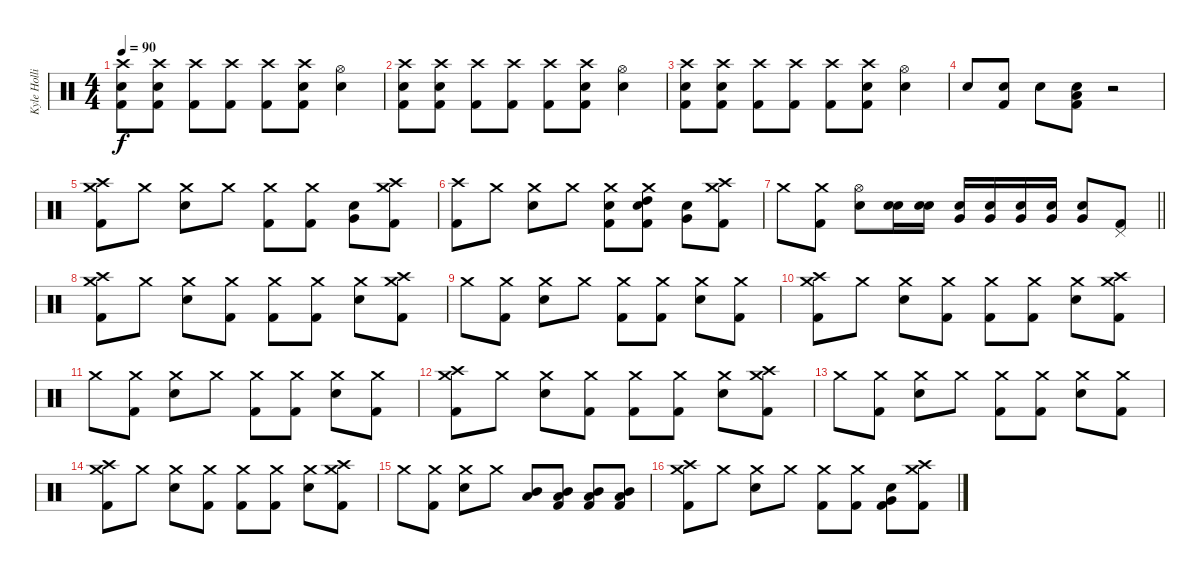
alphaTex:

\track ("Kyle Hollinger" "Kyle Holli") {instrument percussion}
\staff {score}
\articulation defaults
\ts (4 4)
\tempo 90
\clef neutral
\ks c
("Crash high (hit)" "Snare (hit) 2" "Kick (hit) 2").8{dy f} ("Crash high (hit)" "Snare (hit) 2" "Kick (hit) 2").8 ("Crash high (hit)" "Kick (hit) 2").8 ("Crash high (hit)" "Kick (hit) 2").8 ("Crash high (hit)" "Kick (hit) 2").8 ("Crash high (hit)" "Snare (hit) 2" "Kick (hit) 2").8 ("Hi-Hat (open)" "Snare (hit) 2").4 |
("Crash high (hit)" "Snare (hit) 2" "Kick (hit) 2").8 ("Crash high (hit)" "Snare (hit) 2" "Kick (hit) 2").8 ("Crash high (hit)" "Kick (hit) 2").8 ("Crash high (hit)" "Kick (hit) 2").8 ("Crash high (hit)" "Kick (hit) 2").8 ("Crash high (hit)" "Snare (hit) 2" "Kick (hit) 2").8 ("Hi-Hat (open)" "Snare (hit) 2").4 |
("Crash high (hit)" "Snare (hit) 2" "Kick (hit) 2").8 ("Crash high (hit)" "Snare (hit) 2" "Kick (hit) 2").8 ("Crash high (hit)" "Kick (hit) 2").8 ("Crash high (hit)" "Kick (hit) 2").8 ("Crash high (hit)" "Kick (hit) 2").8 ("Crash high (hit)" "Snare (hit) 2" "Kick (hit) 2").8 ("Hi-Hat (open)" "Snare (hit) 2").4 |
"Electric Snare (hit)".8 ("Electric Snare (hit)" "Kick (hit) 2").8 "Electric Snare (hit)".8 ("Snare (hit) 2" "Kick (hit) 2" "Low Floor Tom (hit)").8 r.2 |
("Crash high (hit)" "Crash medium (hit)" "Kick (hit) 2").8 "Crash medium (hit)".8 ("Crash medium (hit)" "Snare (hit) 2").8 "Crash medium (hit)".8 ("Crash medium (hit)" "Kick (hit) 2").8 ("Crash medium (hit)" "Kick (hit) 2").8 ("Snare (hit) 2" "Very Low Tom (hit)").8 ("Crash high (hit)" "Crash medium (hit)" "Kick (hit) 2").8 |
("Crash high (hit)" "Kick (hit) 2").8 "Crash medium (hit)".8 ("Crash medium (hit)" "Snare (hit) 2").8 "Crash medium (hit)".8 ("Crash medium (hit)" "Snare (hit) 2" "Kick (hit) 2").8 ("Crash medium (hit)" "Snare (hit) 2" "Kick (hit) 2" "High Tom (hit)").8 ("Snare (hit) 2" "Very Low Tom (hit)").8 ("Crash high (hit)" "Crash medium (hit)" "Kick (hit) 2").8 |
\barLineRight lightlight "Crash medium (hit)".8
("Crash medium (hit)" "Kick (hit) 2").8 ("Hi-Hat (open)" "Snare (hit) 2").8 ("Snare (hit)"{x} "Snare (hit)"{x}).16 ("Snare (hit)"{x} "Snare (hit)"{x}).16 ("Snare (hit) 2" "Very Low Tom (hit)").16 ("Snare (hit) 2" "Very Low Tom (hit)").16 ("Snare (hit) 2" "Very Low Tom (hit)").16 ("Snare (hit) 2" "Very Low Tom (hit)").16 ("Snare (hit) 2" "Very Low Tom (hit)").8 ("Pedal Hi-Hat (hit)" "Kick (hit) 2").8 |
("Crash high (hit)" "Crash medium (hit)" "Kick (hit) 2").8 "Crash medium (hit)".8 ("Crash medium (hit)" "Snare (hit) 2").8 ("Crash medium (hit)" "Kick (hit) 2").8 ("Crash medium (hit)" "Kick (hit) 2").8 ("Crash medium (hit)" "Kick (hit) 2").8 ("Crash medium (hit)" "Snare (hit) 2").8 ("Crash high (hit)" "Crash medium (hit)" "Kick (hit) 2").8 |
"Crash medium (hit)".8 ("Crash medium (hit)" "Kick (hit) 2").8 ("Crash medium (hit)" "Snare (hit) 2").8 "Crash medium (hit)".8 ("Crash medium (hit)" "Kick (hit) 2").8 ("Crash medium (hit)" "Kick (hit) 2").8 ("Crash medium (hit)" "Snare (hit) 2").8 ("Crash medium (hit)" "Kick (hit) 2").8 |
("Crash high (hit)" "Crash medium (hit)" "Kick (hit) 2").8 "Crash medium (hit)".8 ("Crash medium (hit)" "Snare (hit) 2").8 ("Crash medium (hit)" "Kick (hit) 2").8 ("Crash medium (hit)" "Kick (hit) 2").8 ("Crash medium (hit)" "Kick (hit) 2").8 ("Crash medium (hit)" "Snare (hit) 2").8 ("Crash high (hit)" "Crash medium (hit)" "Kick (hit) 2").8 |
"Crash medium (hit)".8 ("Crash medium (hit)" "Kick (hit) 2").8 ("Crash medium (hit)" "Snare (hit) 2").8 "Crash medium (hit)".8 ("Crash medium (hit)" "Kick (hit) 2").8 ("Crash medium (hit)" "Kick (hit) 2").8 ("Crash medium (hit)" "Snare (hit) 2").8 ("Crash medium (hit)" "Kick (hit) 2").8 |
("Crash high (hit)" "Crash medium (hit)" "Kick (hit) 2").8 "Crash medium (hit)".8 ("Crash medium (hit)" "Snare (hit) 2").8 ("Crash medium (hit)" "Kick (hit) 2").8 ("Crash medium (hit)" "Kick (hit) 2").8 ("Crash medium (hit)" "Kick (hit) 2").8 ("Crash medium (hit)" "Snare (hit) 2").8 ("Crash high (hit)" "Crash medium (hit)" "Kick (hit) 2").8 |
"Crash medium (hit)".8 ("Crash medium (hit)" "Kick (hit) 2").8 ("Crash medium (hit)" "Snare (hit) 2").8 "Crash medium (hit)".8 ("Crash medium (hit)" "Kick (hit) 2").8 ("Crash medium (hit)" "Kick (hit) 2").8 ("Crash medium (hit)" "Snare (hit) 2").8 ("Crash medium (hit)" "Kick (hit) 2").8 |
("Crash high (hit)" "Crash medium (hit)" "Kick (hit) 2").8 "Crash medium (hit)".8 ("Crash medium (hit)" "Snare (hit) 2").8 ("Crash medium (hit)" "Kick (hit) 2").8 ("Crash medium (hit)" "Kick (hit) 2").8 ("Crash medium (hit)" "Kick (hit) 2").8 ("Crash medium (hit)" "Snare (hit) 2").8 ("Crash high (hit)" "Crash medium (hit)" "Kick (hit) 2").8 |
"Crash medium (hit)".8 ("Crash medium (hit)" "Kick (hit) 2").8 ("Crash medium (hit)" "Snare (hit) 2").8 "Crash medium (hit)".8 ("Mid Tom (hit)" "Low Tom (hit)").8 ("Mid Tom (hit)" "Low Tom (hit)" "Kick (hit) 2").8 ("Mid Tom (hit)" "Kick (hit) 2" "Low Floor Tom (hit)").8 ("Mid Tom (hit)" "Kick (hit) 2" "Low Floor Tom (hit)").8 |
("Crash high (hit)" "Crash medium (hit)" "Kick (hit) 2").8 "Crash medium (hit)".8 ("Crash medium (hit)" "Snare (hit) 2").8 "Crash medium (hit)".8 ("Crash medium (hit)" "Kick (hit) 2").8 ("Crash medium (hit)" "Kick (hit) 2").8 ("Snare (hit) 2" "Very Low Tom (hit)" "Kick (hit) 2").8 ("Crash high (hit)" "Crash medium (hit)" "Kick (hit) 2").8
